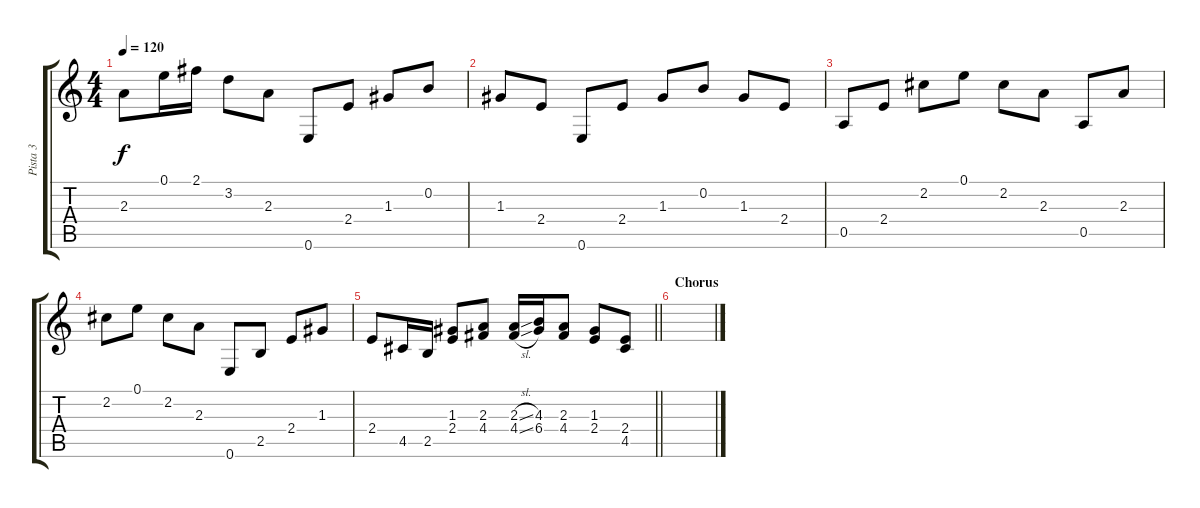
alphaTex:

\track ("Pista 3" "Pista 3") {instrument acousticguitarsteel}
\staff {score tabs}
\tuning (E4 B3 G3 D3 A2 E2) {hide}
\ts (4 4)
\tempo 120
\clef g2
\ks c
2.3.8{dy f} 0.1.16 2.1.16 3.2.8 2.3.8 0.6.8 2.4.8 1.3.8 0.2.8 |
1.3.8 2.4.8 0.6.8 2.4.8 1.3.8 0.2.8 1.3.8 2.4.8 |
0.5.8 2.4.8 2.2.8 0.1.8 2.2.8 2.3.8 0.5.8 2.3.8 |
2.2.8 0.1.8 2.2.8 2.3.8 0.6.8 2.5.8 2.4.8 1.3.8 |
\barLineRight lightlight
2.4.8 4.5.16 2.5.16 (1.3 2.4).8 (2.3 4.4).8 (2.3{sl} 4.4{sl}).16 (4.3 6.4).16 (2.3 4.4).8 (1.3 2.4).8 (2.4 4.5).8 |
\section ("" "Chorus")
